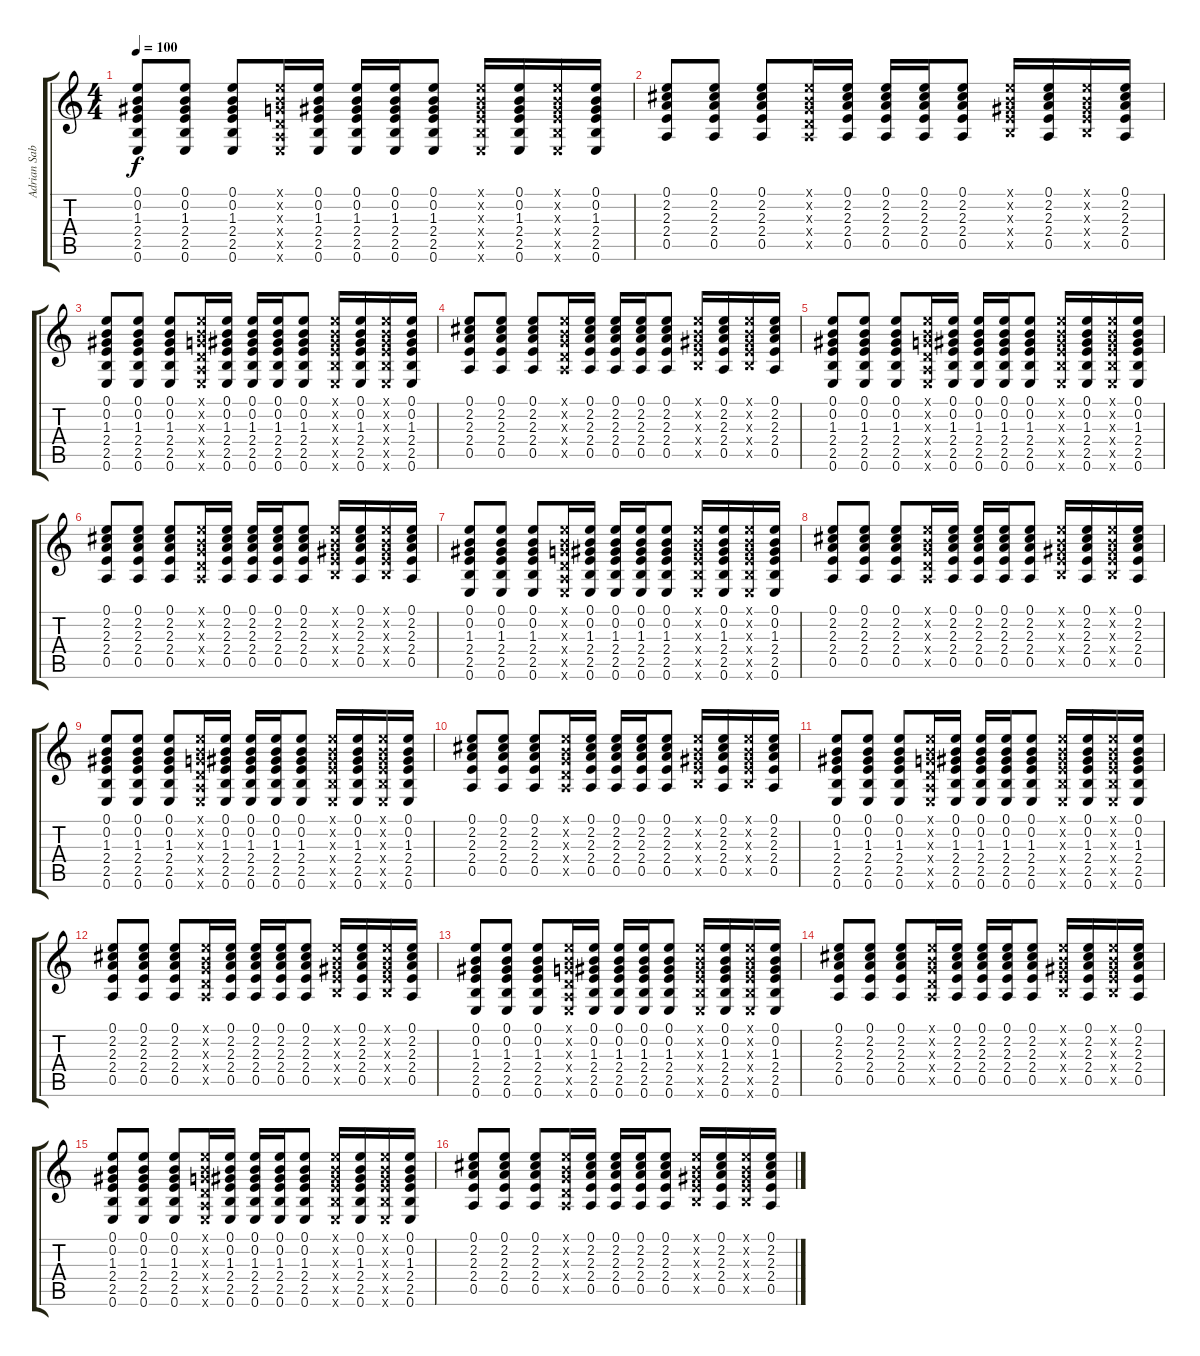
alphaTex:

\track ("Adrian Sabbath" "Adrian Sab") {instrument acousticguitarsteel}
\staff {score tabs}
\tuning (E4 B3 G3 D3 A2 E2) {hide}
\ts (4 4)
\tempo 100
\clef g2
\ks c
(0.1 0.2 1.3 2.4 2.5 0.6).8{dy f} (0.1 0.2 1.3 2.4 2.5 0.6).8 (0.1 0.2 1.3 2.4 2.5 0.6).8 (0.1{x} 0.2{x} 0.3{x} 0.4{x} 0.5{x} 0.6{x}).16 (0.1 0.2 1.3 2.4 2.5 0.6).16 (0.1 0.2 1.3 2.4 2.5 0.6).16 (0.1 0.2 1.3 2.4 2.5 0.6).16 (0.1 0.2 1.3 2.4 2.5 0.6).8 (0.1{x} 0.2{x} 1.3{x} 2.4{x} 2.5{x} 0.6{x}).16 (0.1 0.2 1.3 2.4 2.5 0.6).16 (0.1{x} 0.2{x} 1.3{x} 2.4{x} 2.5{x} 0.6{x}).16 (0.1 0.2 1.3 2.4 2.5 0.6).16 |
(0.1 2.2 2.3 2.4 0.5).8 (0.1 2.2 2.3 2.4 0.5).8 (0.1 2.2 2.3 2.4 0.5).8 (0.1{x} 0.2{x} 0.3{x} 0.4{x} 0.5{x}).16 (0.1 2.2 2.3 2.4 0.5).16 (0.1 2.2 2.3 2.4 0.5).16 (0.1 2.2 2.3 2.4 0.5).16 (0.1 2.2 2.3 2.4 0.5).8 (0.1{x} 0.2{x} 1.3{x} 2.4{x} 2.5{x}).16 (0.1 2.2 2.3 2.4 0.5).16 (0.1{x} 0.2{x} 1.3{x} 2.4{x} 2.5{x}).16 (0.1 2.2 2.3 2.4 0.5).16 |
(0.1 0.2 1.3 2.4 2.5 0.6).8 (0.1 0.2 1.3 2.4 2.5 0.6).8 (0.1 0.2 1.3 2.4 2.5 0.6).8 (0.1{x} 0.2{x} 0.3{x} 0.4{x} 0.5{x} 0.6{x}).16 (0.1 0.2 1.3 2.4 2.5 0.6).16 (0.1 0.2 1.3 2.4 2.5 0.6).16 (0.1 0.2 1.3 2.4 2.5 0.6).16 (0.1 0.2 1.3 2.4 2.5 0.6).8 (0.1{x} 0.2{x} 1.3{x} 2.4{x} 2.5{x} 0.6{x}).16 (0.1 0.2 1.3 2.4 2.5 0.6).16 (0.1{x} 0.2{x} 1.3{x} 2.4{x} 2.5{x} 0.6{x}).16 (0.1 0.2 1.3 2.4 2.5 0.6).16 |
(0.1 2.2 2.3 2.4 0.5).8 (0.1 2.2 2.3 2.4 0.5).8 (0.1 2.2 2.3 2.4 0.5).8 (0.1{x} 0.2{x} 0.3{x} 0.4{x} 0.5{x}).16 (0.1 2.2 2.3 2.4 0.5).16 (0.1 2.2 2.3 2.4 0.5).16 (0.1 2.2 2.3 2.4 0.5).16 (0.1 2.2 2.3 2.4 0.5).8 (0.1{x} 0.2{x} 1.3{x} 2.4{x} 2.5{x}).16 (0.1 2.2 2.3 2.4 0.5).16 (0.1{x} 0.2{x} 1.3{x} 2.4{x} 2.5{x}).16 (0.1 2.2 2.3 2.4 0.5).16 |
(0.1 0.2 1.3 2.4 2.5 0.6).8 (0.1 0.2 1.3 2.4 2.5 0.6).8 (0.1 0.2 1.3 2.4 2.5 0.6).8 (0.1{x} 0.2{x} 0.3{x} 0.4{x} 0.5{x} 0.6{x}).16 (0.1 0.2 1.3 2.4 2.5 0.6).16 (0.1 0.2 1.3 2.4 2.5 0.6).16 (0.1 0.2 1.3 2.4 2.5 0.6).16 (0.1 0.2 1.3 2.4 2.5 0.6).8 (0.1{x} 0.2{x} 1.3{x} 2.4{x} 2.5{x} 0.6{x}).16 (0.1 0.2 1.3 2.4 2.5 0.6).16 (0.1{x} 0.2{x} 1.3{x} 2.4{x} 2.5{x} 0.6{x}).16 (0.1 0.2 1.3 2.4 2.5 0.6).16 |
(0.1 2.2 2.3 2.4 0.5).8 (0.1 2.2 2.3 2.4 0.5).8 (0.1 2.2 2.3 2.4 0.5).8 (0.1{x} 0.2{x} 0.3{x} 0.4{x} 0.5{x}).16 (0.1 2.2 2.3 2.4 0.5).16 (0.1 2.2 2.3 2.4 0.5).16 (0.1 2.2 2.3 2.4 0.5).16 (0.1 2.2 2.3 2.4 0.5).8 (0.1{x} 0.2{x} 1.3{x} 2.4{x} 2.5{x}).16 (0.1 2.2 2.3 2.4 0.5).16 (0.1{x} 0.2{x} 1.3{x} 2.4{x} 2.5{x}).16 (0.1 2.2 2.3 2.4 0.5).16 |
(0.1 0.2 1.3 2.4 2.5 0.6).8 (0.1 0.2 1.3 2.4 2.5 0.6).8 (0.1 0.2 1.3 2.4 2.5 0.6).8 (0.1{x} 0.2{x} 0.3{x} 0.4{x} 0.5{x} 0.6{x}).16 (0.1 0.2 1.3 2.4 2.5 0.6).16 (0.1 0.2 1.3 2.4 2.5 0.6).16 (0.1 0.2 1.3 2.4 2.5 0.6).16 (0.1 0.2 1.3 2.4 2.5 0.6).8 (0.1{x} 0.2{x} 1.3{x} 2.4{x} 2.5{x} 0.6{x}).16 (0.1 0.2 1.3 2.4 2.5 0.6).16 (0.1{x} 0.2{x} 1.3{x} 2.4{x} 2.5{x} 0.6{x}).16 (0.1 0.2 1.3 2.4 2.5 0.6).16 |
(0.1 2.2 2.3 2.4 0.5).8 (0.1 2.2 2.3 2.4 0.5).8 (0.1 2.2 2.3 2.4 0.5).8 (0.1{x} 0.2{x} 0.3{x} 0.4{x} 0.5{x}).16 (0.1 2.2 2.3 2.4 0.5).16 (0.1 2.2 2.3 2.4 0.5).16 (0.1 2.2 2.3 2.4 0.5).16 (0.1 2.2 2.3 2.4 0.5).8 (0.1{x} 0.2{x} 1.3{x} 2.4{x} 2.5{x}).16 (0.1 2.2 2.3 2.4 0.5).16 (0.1{x} 0.2{x} 1.3{x} 2.4{x} 2.5{x}).16 (0.1 2.2 2.3 2.4 0.5).16 |
(0.1 0.2 1.3 2.4 2.5 0.6).8 (0.1 0.2 1.3 2.4 2.5 0.6).8 (0.1 0.2 1.3 2.4 2.5 0.6).8 (0.1{x} 0.2{x} 0.3{x} 0.4{x} 0.5{x} 0.6{x}).16 (0.1 0.2 1.3 2.4 2.5 0.6).16 (0.1 0.2 1.3 2.4 2.5 0.6).16 (0.1 0.2 1.3 2.4 2.5 0.6).16 (0.1 0.2 1.3 2.4 2.5 0.6).8 (0.1{x} 0.2{x} 1.3{x} 2.4{x} 2.5{x} 0.6{x}).16 (0.1 0.2 1.3 2.4 2.5 0.6).16 (0.1{x} 0.2{x} 1.3{x} 2.4{x} 2.5{x} 0.6{x}).16 (0.1 0.2 1.3 2.4 2.5 0.6).16 |
(0.1 2.2 2.3 2.4 0.5).8 (0.1 2.2 2.3 2.4 0.5).8 (0.1 2.2 2.3 2.4 0.5).8 (0.1{x} 0.2{x} 0.3{x} 0.4{x} 0.5{x}).16 (0.1 2.2 2.3 2.4 0.5).16 (0.1 2.2 2.3 2.4 0.5).16 (0.1 2.2 2.3 2.4 0.5).16 (0.1 2.2 2.3 2.4 0.5).8 (0.1{x} 0.2{x} 1.3{x} 2.4{x} 2.5{x}).16 (0.1 2.2 2.3 2.4 0.5).16 (0.1{x} 0.2{x} 1.3{x} 2.4{x} 2.5{x}).16 (0.1 2.2 2.3 2.4 0.5).16 |
(0.1 0.2 1.3 2.4 2.5 0.6).8 (0.1 0.2 1.3 2.4 2.5 0.6).8 (0.1 0.2 1.3 2.4 2.5 0.6).8 (0.1{x} 0.2{x} 0.3{x} 0.4{x} 0.5{x} 0.6{x}).16 (0.1 0.2 1.3 2.4 2.5 0.6).16 (0.1 0.2 1.3 2.4 2.5 0.6).16 (0.1 0.2 1.3 2.4 2.5 0.6).16 (0.1 0.2 1.3 2.4 2.5 0.6).8 (0.1{x} 0.2{x} 1.3{x} 2.4{x} 2.5{x} 0.6{x}).16 (0.1 0.2 1.3 2.4 2.5 0.6).16 (0.1{x} 0.2{x} 1.3{x} 2.4{x} 2.5{x} 0.6{x}).16 (0.1 0.2 1.3 2.4 2.5 0.6).16 |
(0.1 2.2 2.3 2.4 0.5).8 (0.1 2.2 2.3 2.4 0.5).8 (0.1 2.2 2.3 2.4 0.5).8 (0.1{x} 0.2{x} 0.3{x} 0.4{x} 0.5{x}).16 (0.1 2.2 2.3 2.4 0.5).16 (0.1 2.2 2.3 2.4 0.5).16 (0.1 2.2 2.3 2.4 0.5).16 (0.1 2.2 2.3 2.4 0.5).8 (0.1{x} 0.2{x} 1.3{x} 2.4{x} 2.5{x}).16 (0.1 2.2 2.3 2.4 0.5).16 (0.1{x} 0.2{x} 1.3{x} 2.4{x} 2.5{x}).16 (0.1 2.2 2.3 2.4 0.5).16 |
(0.1 0.2 1.3 2.4 2.5 0.6).8 (0.1 0.2 1.3 2.4 2.5 0.6).8 (0.1 0.2 1.3 2.4 2.5 0.6).8 (0.1{x} 0.2{x} 0.3{x} 0.4{x} 0.5{x} 0.6{x}).16 (0.1 0.2 1.3 2.4 2.5 0.6).16 (0.1 0.2 1.3 2.4 2.5 0.6).16 (0.1 0.2 1.3 2.4 2.5 0.6).16 (0.1 0.2 1.3 2.4 2.5 0.6).8 (0.1{x} 0.2{x} 1.3{x} 2.4{x} 2.5{x} 0.6{x}).16 (0.1 0.2 1.3 2.4 2.5 0.6).16 (0.1{x} 0.2{x} 1.3{x} 2.4{x} 2.5{x} 0.6{x}).16 (0.1 0.2 1.3 2.4 2.5 0.6).16 |
(0.1 2.2 2.3 2.4 0.5).8 (0.1 2.2 2.3 2.4 0.5).8 (0.1 2.2 2.3 2.4 0.5).8 (0.1{x} 0.2{x} 0.3{x} 0.4{x} 0.5{x}).16 (0.1 2.2 2.3 2.4 0.5).16 (0.1 2.2 2.3 2.4 0.5).16 (0.1 2.2 2.3 2.4 0.5).16 (0.1 2.2 2.3 2.4 0.5).8 (0.1{x} 0.2{x} 1.3{x} 2.4{x} 2.5{x}).16 (0.1 2.2 2.3 2.4 0.5).16 (0.1{x} 0.2{x} 1.3{x} 2.4{x} 2.5{x}).16 (0.1 2.2 2.3 2.4 0.5).16 |
(0.1 0.2 1.3 2.4 2.5 0.6).8 (0.1 0.2 1.3 2.4 2.5 0.6).8 (0.1 0.2 1.3 2.4 2.5 0.6).8 (0.1{x} 0.2{x} 0.3{x} 0.4{x} 0.5{x} 0.6{x}).16 (0.1 0.2 1.3 2.4 2.5 0.6).16 (0.1 0.2 1.3 2.4 2.5 0.6).16 (0.1 0.2 1.3 2.4 2.5 0.6).16 (0.1 0.2 1.3 2.4 2.5 0.6).8 (0.1{x} 0.2{x} 1.3{x} 2.4{x} 2.5{x} 0.6{x}).16 (0.1 0.2 1.3 2.4 2.5 0.6).16 (0.1{x} 0.2{x} 1.3{x} 2.4{x} 2.5{x} 0.6{x}).16 (0.1 0.2 1.3 2.4 2.5 0.6).16 |
(0.1 2.2 2.3 2.4 0.5).8 (0.1 2.2 2.3 2.4 0.5).8 (0.1 2.2 2.3 2.4 0.5).8 (0.1{x} 0.2{x} 0.3{x} 0.4{x} 0.5{x}).16 (0.1 2.2 2.3 2.4 0.5).16 (0.1 2.2 2.3 2.4 0.5).16 (0.1 2.2 2.3 2.4 0.5).16 (0.1 2.2 2.3 2.4 0.5).8 (0.1{x} 0.2{x} 1.3{x} 2.4{x} 2.5{x}).16 (0.1 2.2 2.3 2.4 0.5).16 (0.1{x} 0.2{x} 1.3{x} 2.4{x} 2.5{x}).16 (0.1 2.2 2.3 2.4 0.5).16
